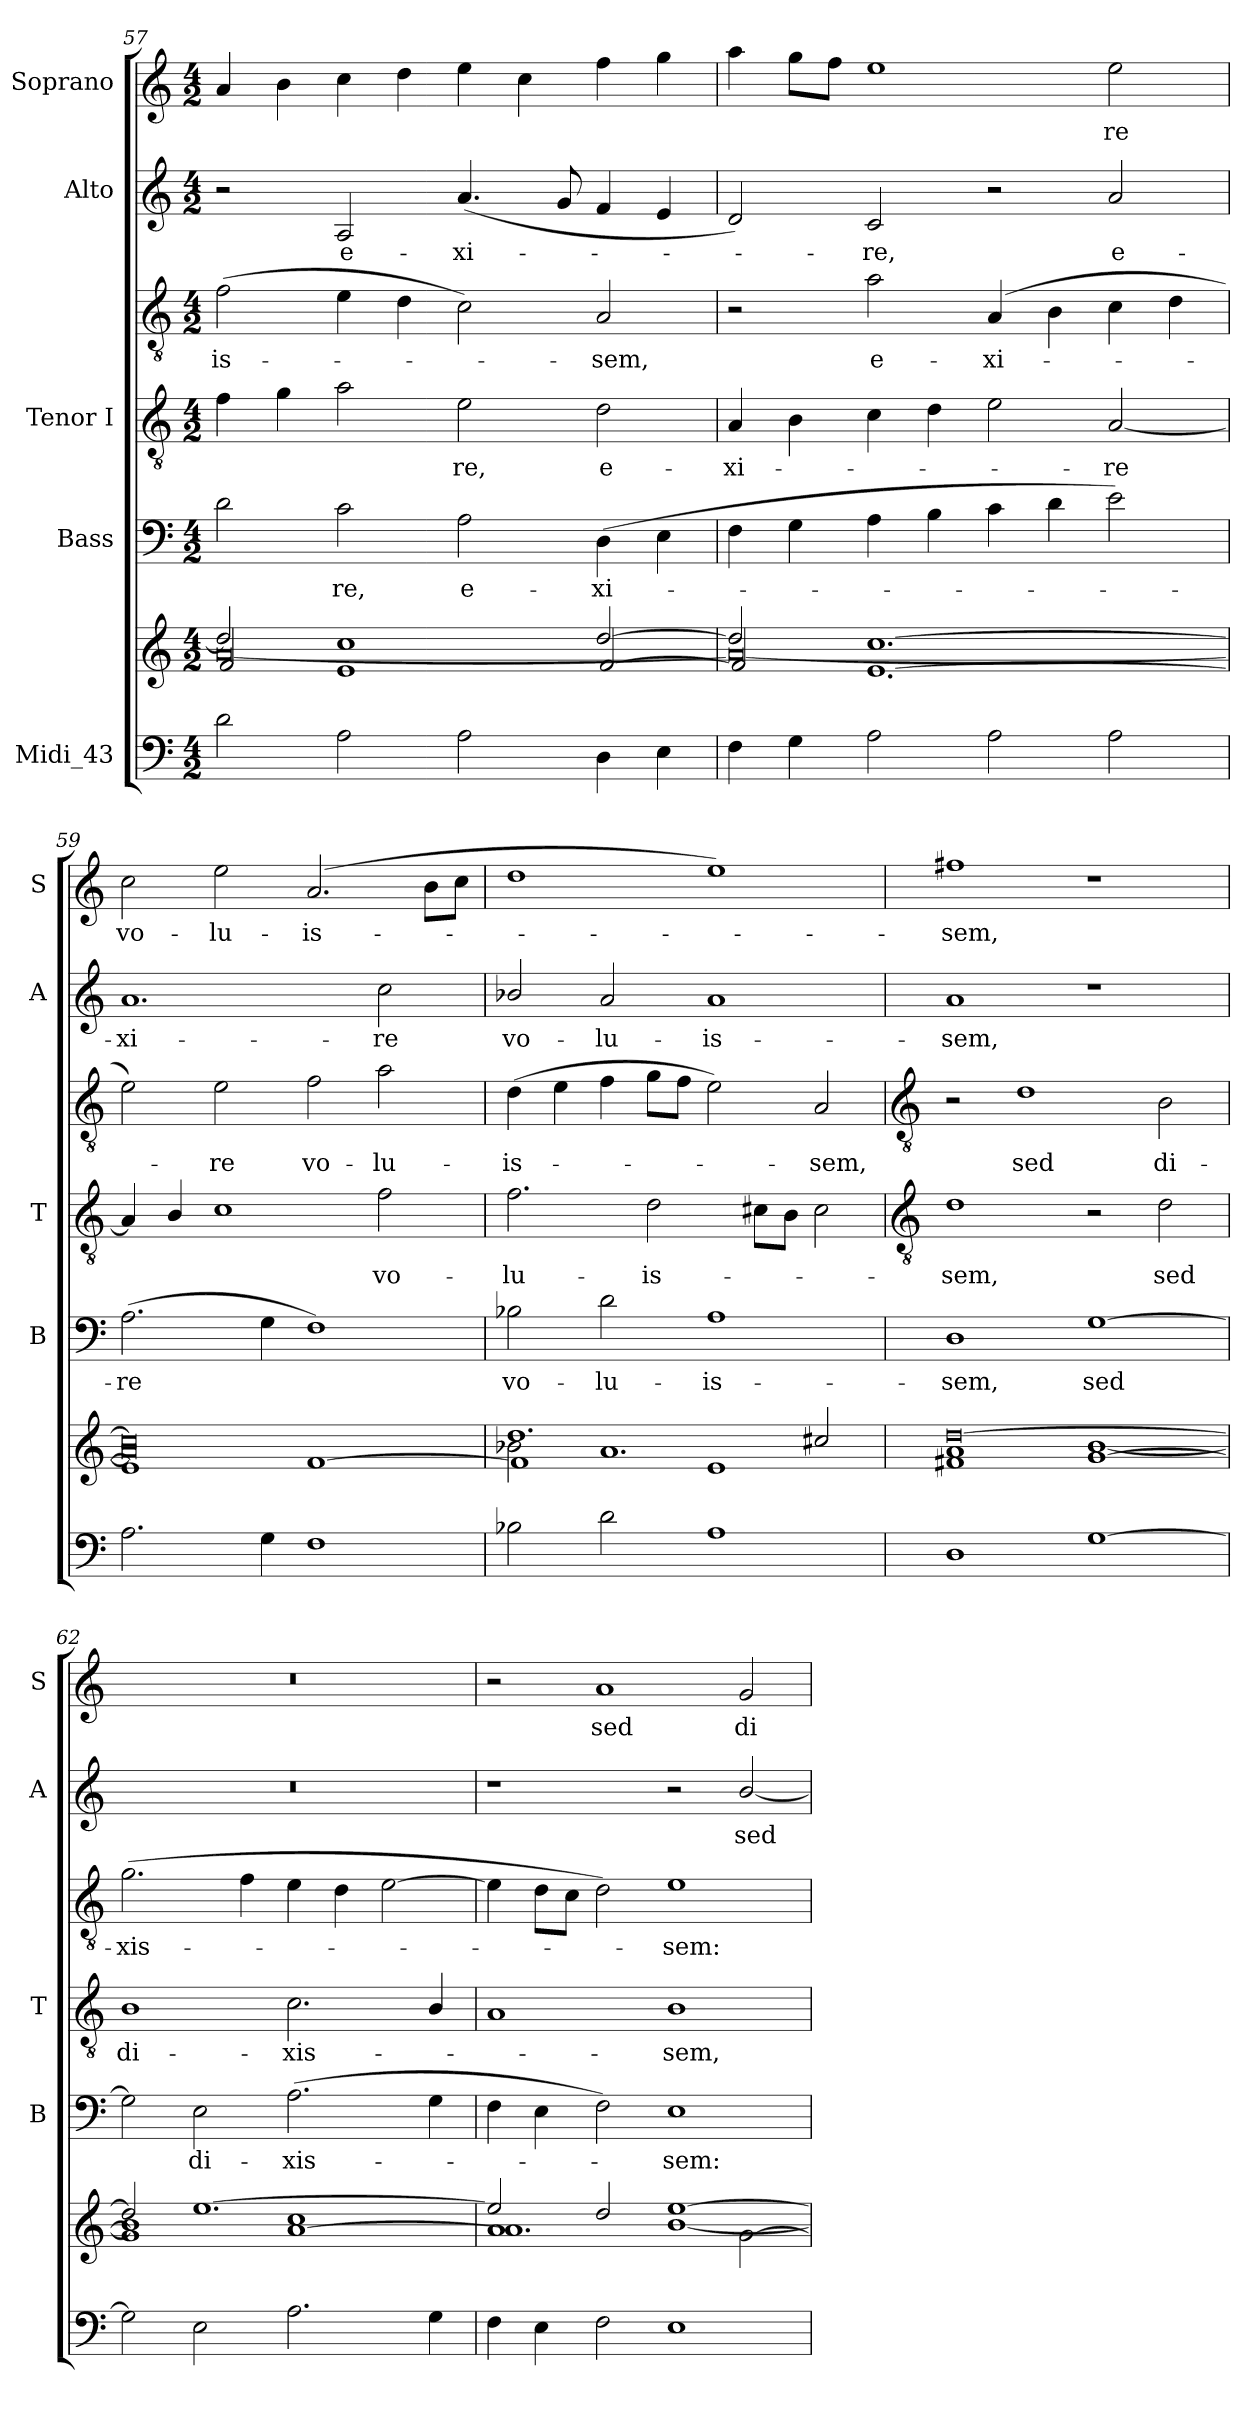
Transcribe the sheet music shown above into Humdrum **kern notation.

**kern	**kern	**kern	**text	**kern	**text	**kern	**text	**kern	**text	**kern	**text
*part5	*part5	*part4	*part4	*part3	*part3	*part3	*part3	*part2	*part2	*part1	*part1
*staff7	*staff6	*staff5	*staff5	*staff4	*staff4	*staff3	*staff3	*staff2	*staff2	*staff1	*staff1
*I"Midi_43	*	*I"Bass	*	*I"Tenor I	*	*	*	*I"Alto	*	*I"Soprano	*
*	*	*I'B	*	*I'T	*	*	*	*I'A	*	*I'S	*
*clefF4	*clefG2	*clefF4	*	*clefGv2	*	*clefGv2	*	*clefG2	*	*clefG2	*
*k[]	*k[]	*k[]	*	*k[]	*	*k[]	*	*k[]	*	*k[]	*
*C:	*C:	*C:	*	*C:	*	*C:	*	*C:	*	*C:	*
*M4/2	*M4/2	*M4/2	*	*M4/2	*	*M4/2	*	*M4/2	*	*M4/2	*
=57	=57	=57	=57	=57	=57	=57	=57	=57	=57	=57	=57
*	*^	*	*	*	*	*	*	*	*	*	*
*	*	*^	*	*	*	*	*	*	*	*	*	*
!	!	!	!	!	!	!	!	!	!LO:LY:b	!	!	!	!
2d	2dd/]	[0a\	2f/	2d	.	4f	.	(>2f	is-	2r	.	4a	.
.	.	.	.	.	.	4g	.	.	.	.	.	4b	.
!	!	!	!	!	!LO:LY:b	!	!	!	!	!	!LO:LY:b	!	!
2A	1cc/	.	1e\	2c	re,	2a	.	4e	.	2A	e-	4cc	.
.	.	.	.	.	.	.	.	4d	.	.	.	4dd	.
!	!	!	!	!	!LO:LY:b	!	!LO:LY:b	!	!	!	!LO:LY:b	!	!
2A	.	.	.	2A	e-	2e	re,	2c)	.	(<4.a	-xi-	4ee	.
.	.	.	.	.	.	.	.	.	.	.	.	4cc	.
.	.	.	.	.	.	.	.	.	.	8g	.	.	.
!	!	!	!	!	!LO:LY:b	!	!LO:LY:b	!	!LO:LY:b	!	!	!	!
4D	[2dd/	.	[2f/	(>4D	-xi-	2d	e-	2A	sem,	4f	.	4ff	.
4E	.	.	.	4E	.	.	.	.	.	4e	.	4gg	.
=58	=58	=58	=58	=58	=58	=58	=58	=58	=58	=58	=58	=58	=58
!	!	!	!	!	!	!	!LO:LY:b	!	!	!	!	!	!
4F	2dd/]	0a\_	2f/]	4F	.	4A	xi-	2r	.	2d)	.	4aa	.
4G	.	.	.	4G	.	4B	.	.	.	.	.	8ggL	.
.	.	.	.	.	.	.	.	.	.	.	.	8ffJ	.
!	!	!	!	!	!	!	!	!	!LO:LY:b	!	!LO:LY:b	!	!
2A	[1.cc/	.	[1.e\	4A	.	4c	.	2a	-e-	2c	re,	1ee	.
.	.	.	.	4B	.	4d	.	.	.	.	.	.	.
!	!	!	!	!	!	!	!	!	!LO:LY:b	!	!	!	!
2A	.	.	.	4c	.	2e	.	(>4A	-xi-	2r	.	.	.
.	.	.	.	4d	.	.	.	4B	.	.	.	.	.
!	!	!	!	!	!	!	!LO:LY:b	!	!	!	!LO:LY:b	!	!LO:LY:b
2A	.	.	.	2e)	.	[2A	re	4c	.	2a	e-	2ee	re
.	.	.	.	.	.	.	.	4d	.	.	.	.	.
=59	=59	=59	=59	=59	=59	=59	=59	=59	=59	=59	=59	=59	=59
!	!	!	!	!	!LO:LY:b	!	!	!	!	!	!LO:LY:b	!	!LO:LY:b
2.A	0cc/]	0a\]	1e\]	(>2.A	re	4A]	.	2e)	.	1.a	-xi-	2cc	vo-
.	.	.	.	.	.	4B/	.	.	.	.	.	.	.
!	!	!	!	!	!	!	!	!	!LO:LY:b	!	!	!	!LO:LY:b
.	.	.	.	.	.	1c/	.	2e	re	.	.	2ee	-lu-
4G	.	.	.	4G	.	.	.	.	.	.	.	.	.
!	!	!	!	!	!	!	!	!	!LO:LY:b	!	!	!	!LO:LY:b
1F	.	.	[1f\	1F)	.	.	.	2f	vo-	.	.	(>2.a	-is-
!	!	!	!	!	!	!	!LO:LY:b	!	!LO:LY:b	!	!LO:LY:b	!	!
.	.	.	.	.	.	2f	-vo-	2a	-lu-	2cc	-re	.	.
.	.	.	.	.	.	.	.	.	.	.	.	8bL	.
.	.	.	.	.	.	.	.	.	.	.	.	8ccJ	.
=60	=60	=60	=60	=60	=60	=60	=60	=60	=60	=60	=60	=60	=60
!	!	!	!	!	!LO:LY:b	!	!LO:LY:b	!	!LO:LY:b	!	!LO:LY:b	!	!
2B-X	1.dd/	2b-X\	1f\]	2B-X	vo-	2.f	lu-	(>4d	-is-	2b-X/	vo-	1dd	.
.	.	.	.	.	.	.	.	4e	.	.	.	.	.
!	!	!	!	!	!LO:LY:b	!	!	!	!	!	!LO:LY:b	!	!
2d	.	1.a\	.	2d	-lu-	.	.	4f	.	2a	-lu-	.	.
!	!	!	!	!	!	!	!LO:LY:b	!	!	!	!	!	!
.	.	.	.	.	.	2d	-is-	8gL	.	.	.	.	.
.	.	.	.	.	.	.	.	8fJ	.	.	.	.	.
!	!	!	!	!	!LO:LY:b	!	!	!	!	!	!LO:LY:b	!	!
1A	.	.	1e\	1A	-is-	.	.	2e)	.	1a	-is-	1ee)	.
.	.	.	.	.	.	8c#XL	.	.	.	.	.	.	.
.	.	.	.	.	.	8BJ	.	.	.	.	.	.	.
!	!	!	!	!	!	!	!	!	!LO:LY:b	!	!	!	!
.	2cc#X/	.	.	.	.	2c#	.	2A	sem,	.	.	.	.
!!LO:LB:g=z
=61	=61	=61	=61	=61	=61	=61	=61	=61	=61	=61	=61	=61	=61
*	*	*	*	*	*	*clefGv2	*	*clefGv2	*	*	*	*	*
!	!	!	!	!	!LO:LY:b	!	!LO:LY:b	!	!	!	!LO:LY:b	!	!LO:LY:b
1D	[0dd/	1a\	1f#X\	1D	-sem,	1d	-sem,	2r	.	1a	-sem,	1ff#X	sem,
!	!	!	!	!	!	!	!	!	!LO:LY:b	!	!	!	!
.	.	.	.	.	.	.	.	1d	sed	.	.	.	.
!	!	!	!	!	!LO:LY:b	!	!	!	!	!	!	!	!
[1G	.	[1b\	[1g\	[1G	sed	2r	.	.	.	1r	.	1r	.
!	!	!	!	!	!	!	!LO:LY:b	!	!LO:LY:b	!	!	!	!
.	.	.	.	.	.	2d	sed	2B	di-	.	.	.	.
=62	=62	=62	=62	=62	=62	=62	=62	=62	=62	=62	=62	=62	=62
!	!	!	!	!	!	!	!LO:LY:b	!	!LO:LY:b	!	!	!	!
2G]	2dd/]	1b\]	1g\]	2G]	.	1B	di-	(>2.g	xis-	0r	.	0r	.
!	!	!	!	!	!LO:LY:b	!	!	!	!	!	!	!	!
2E	[1.ee/	.	.	2E	di-	.	.	.	.	.	.	.	.
.	.	.	.	.	.	.	.	4f	.	.	.	.	.
!	!	!	!	!	!LO:LY:b	!	!LO:LY:b	!	!	!	!	!	!
2.A	.	1cc\	[1a\	(>2.A	-xis-	2.c	-xis-	4e	.	.	.	.	.
.	.	.	.	.	.	.	.	4d	.	.	.	.	.
.	.	.	.	.	.	.	.	[2e	.	.	.	.	.
4G	.	.	.	4G	.	4B/	.	.	.	.	.	.	.
=63	=63	=63	=63	=63	=63	=63	=63	=63	=63	=63	=63	=63	=63
4F	2ee/]	1a\	1.a\]	4F	.	1A	.	4e]	.	1r	.	2r	.
4E	.	.	.	4E	.	.	.	8dL	.	.	.	.	.
.	.	.	.	.	.	.	.	8cJ	.	.	.	.	.
!	!	!	!	!	!	!	!	!	!	!	!	!	!LO:LY:b
2F	2dd/	.	.	2F)	.	.	.	2d)	.	.	.	1a	sed
!	!	!	!	!	!LO:LY:b	!	!LO:LY:b	!	!LO:LY:b	!	!	!	!
1E	[1ee/	[1b\	.	1E	sem:	1B	sem,	1e	sem:	2r	.	.	.
!	!	!	!	!	!	!	!	!	!	!	!LO:LY:b	!	!LO:LY:b
.	.	.	[2g\	.	.	.	.	.	.	[2b/	sed	2g	di-
*	*v	*v	*v	*	*	*	*	*	*	*	*	*	*
=	=	=	=	=	=	=	=	=	=	=	=
*-	*-	*-	*-	*-	*-	*-	*-	*-	*-	*-	*-
